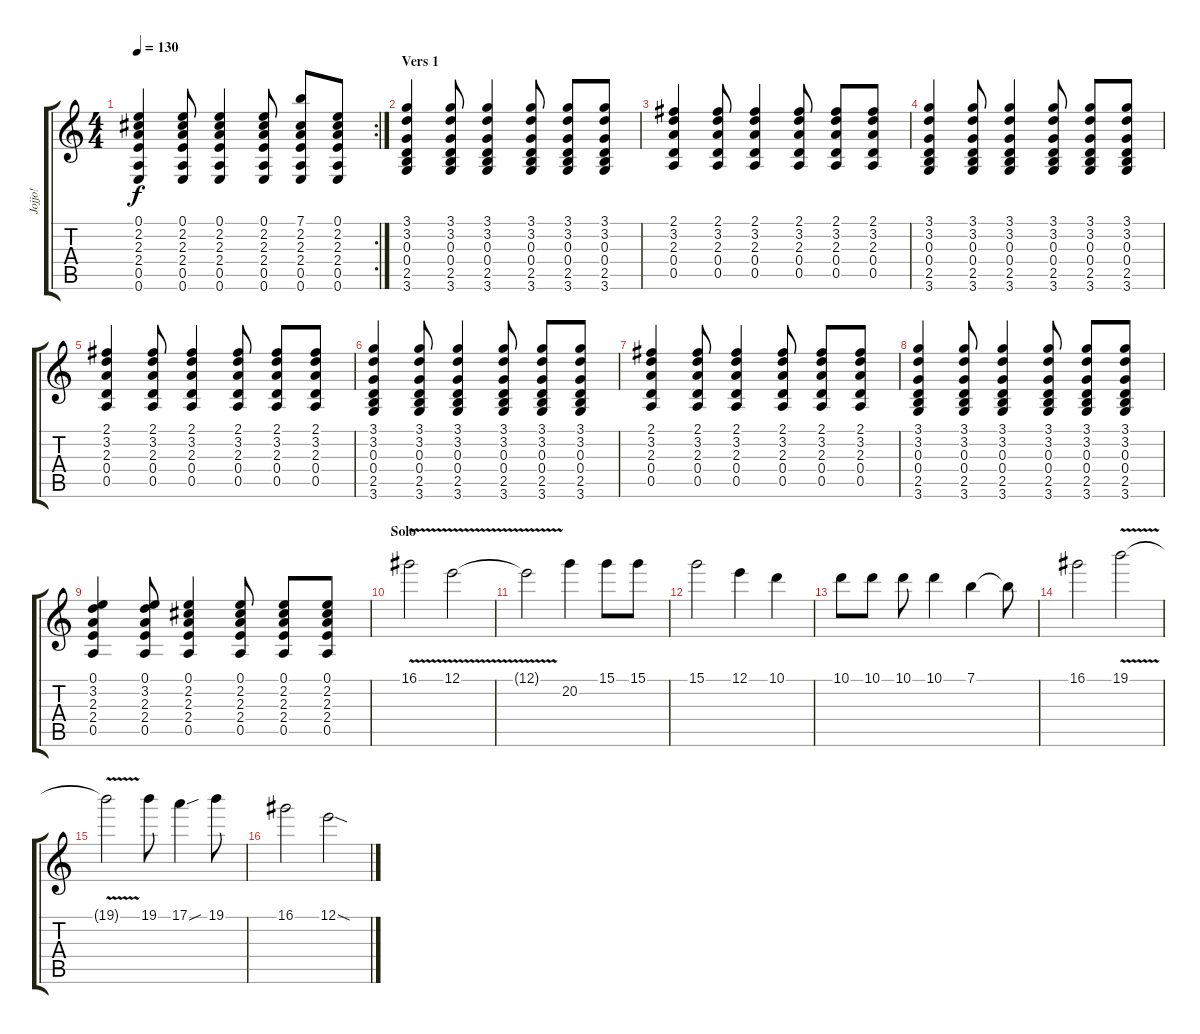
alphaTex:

\track ("Jojjo!" "Jojjo!") {instrument electricguitarclean}
\staff {score tabs}
\tuning (E4 B3 G3 D3 A2 E2) {hide}
\rc 2
\ts (4 4)
\tempo 130
\clef g2
\ks c
(0.1 2.2 2.3 2.4 0.5 0.6).4{dy f} (0.1 2.2 2.3 2.4 0.5 0.6).8 (0.1 2.2 2.3 2.4 0.5 0.6).4 (0.1 2.2 2.3 2.4 0.5 0.6).8 (7.1 2.2 2.3 2.4 0.5 0.6).8 (0.1 2.2 2.3 2.4 0.5 0.6).8 |
\section ("" "Vers 1")
(3.1 3.2 0.3 0.4 2.5 3.6).4 (3.1 3.2 0.3 0.4 2.5 3.6).8 (3.1 3.2 0.3 0.4 2.5 3.6).4 (3.1 3.2 0.3 0.4 2.5 3.6).8 (3.1 3.2 0.3 0.4 2.5 3.6).8 (3.1 3.2 0.3 0.4 2.5 3.6).8 |
(2.1 3.2 2.3 0.4 0.5).4 (2.1 3.2 2.3 0.4 0.5).8 (2.1 3.2 2.3 0.4 0.5).4 (2.1 3.2 2.3 0.4 0.5).8 (2.1 3.2 2.3 0.4 0.5).8 (2.1 3.2 2.3 0.4 0.5).8 |
(3.1 3.2 0.3 0.4 2.5 3.6).4 (3.1 3.2 0.3 0.4 2.5 3.6).8 (3.1 3.2 0.3 0.4 2.5 3.6).4 (3.1 3.2 0.3 0.4 2.5 3.6).8 (3.1 3.2 0.3 0.4 2.5 3.6).8 (3.1 3.2 0.3 0.4 2.5 3.6).8 |
(2.1 3.2 2.3 0.4 0.5).4 (2.1 3.2 2.3 0.4 0.5).8 (2.1 3.2 2.3 0.4 0.5).4 (2.1 3.2 2.3 0.4 0.5).8 (2.1 3.2 2.3 0.4 0.5).8 (2.1 3.2 2.3 0.4 0.5).8 |
(3.1 3.2 0.3 0.4 2.5 3.6).4 (3.1 3.2 0.3 0.4 2.5 3.6).8 (3.1 3.2 0.3 0.4 2.5 3.6).4 (3.1 3.2 0.3 0.4 2.5 3.6).8 (3.1 3.2 0.3 0.4 2.5 3.6).8 (3.1 3.2 0.3 0.4 2.5 3.6).8 |
(2.1 3.2 2.3 0.4 0.5).4 (2.1 3.2 2.3 0.4 0.5).8 (2.1 3.2 2.3 0.4 0.5).4 (2.1 3.2 2.3 0.4 0.5).8 (2.1 3.2 2.3 0.4 0.5).8 (2.1 3.2 2.3 0.4 0.5).8 |
(3.1 3.2 0.3 0.4 2.5 3.6).4 (3.1 3.2 0.3 0.4 2.5 3.6).8 (3.1 3.2 0.3 0.4 2.5 3.6).4 (3.1 3.2 0.3 0.4 2.5 3.6).8 (3.1 3.2 0.3 0.4 2.5 3.6).8 (3.1 3.2 0.3 0.4 2.5 3.6).8 |
(0.1 3.2 2.3 2.4 0.5).4 (0.1 3.2 2.3 2.4 0.5).8 (0.1 2.2 2.3 2.4 0.5).4 (0.1 2.2 2.3 2.4 0.5).8 (0.1 2.2 2.3 2.4 0.5).8 (0.1 2.2 2.3 2.4 0.5).8 |
\section ("" "Solo")
16.1{v}.2{instrument distortionguitar} 12.1{v}.2 |
12.1{t}.2 20.2.4 15.1.8 15.1.8 |
15.1.2 12.1.4 10.1.4 |
10.1.8 10.1.8 10.1.8 10.1.4 7.1.4 7.1{t}.8 |
16.1.2 19.1{v}.2 |
19.1{t}.2 19.1.8 17.1{sou}.4 19.1.8 |
16.1.2 12.1{sod}.2
